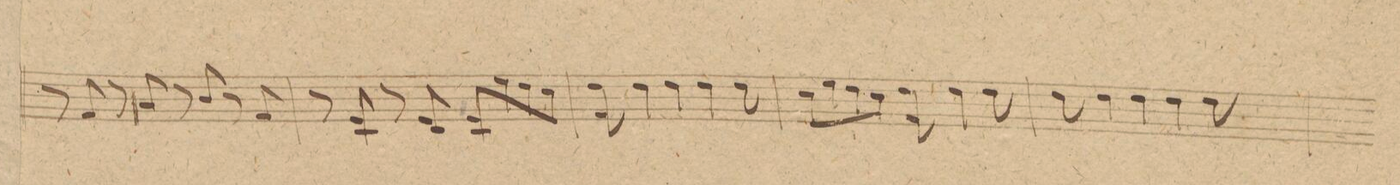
**kern	**dynam
*I"Violino IIdo	*
*clefG2	*
*k[f#c#g#]	*
*met(c|)	*
*M2/2	*
8r	.
8f#/	.
8r	.
8a#X/	.
8r	.
8b/	.
8r	.
8f#/	.
=53	=53
8r	.
8e 8c#/	.
8r	.
8e 8d/	.
8eL 8c#/	.
8ee\	.
8dd\	.
8cc#\J	.
=54	=54
8dd 8f#\	.
4dd\	.
4dd\	.
4dd\	.
8dd\	.
=55	=55
8cc#\L	.
8ee\	.
8dd\	.
8cc#\J	.
8dd 8f#\	.
4dd\	.
8dd\	.
=56	=56
8dd\	.
4dd\	.
4dd\	.
4dd\	.
8dd\	.
=57	=57
*-	*-
